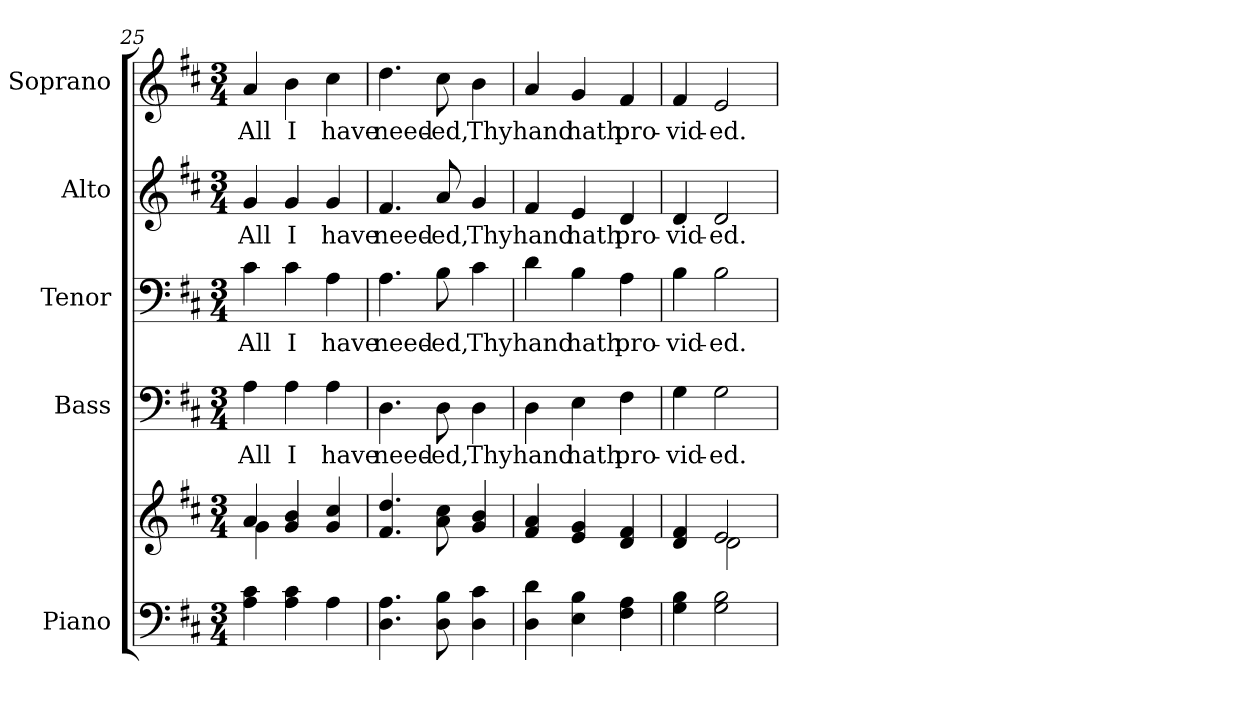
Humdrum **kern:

**kern	**kern	**kern	**text	**kern	**text	**kern	**text	**kern	**text
*part5	*part5	*part4	*part4	*part3	*part3	*part2	*part2	*part1	*part1
*staff6	*staff5	*staff4	*staff4	*staff3	*staff3	*staff2	*staff2	*staff1	*staff1
*I"Piano	*	*I"Bass	*	*I"Tenor	*	*I"Alto	*	*I"Soprano	*
*I'Pno.	*	*I'B.	*	*I'T.	*	*I'A.	*	*I'S.	*
!!LO:PB:g=z
*clefF4	*clefG2	*clefF4	*	*clefF4	*	*clefG2	*	*clefG2	*
*k[f#c#]	*k[f#c#]	*k[f#c#]	*	*k[f#c#]	*	*k[f#c#]	*	*k[f#c#]	*
*D:	*D:	*D:	*	*D:	*	*D:	*	*D:	*
*M3/4	*M3/4	*M3/4	*	*M3/4	*	*M3/4	*	*M3/4	*
=25	=25	=25	=25	=25	=25	=25	=25	=25	=25
*	*^	*	*	*	*	*	*	*	*
!	!	!	!	!LO:LY:b:color=#000000	!	!	!	!	!	!
!	!	!	!	!	!	!LO:LY:b:color=#000000	!	!	!	!
!	!	!	!	!	!	!	!	!LO:LY:b:color=#000000	!	!
!	!	!	!	!	!	!	!	!	!	!LO:LY:b:color=#000000
4Ai\ 4c#i	4ai/	4gi\	4Ai\	All	4c#i\	All	4gi/	All	4ai/	All
!	!	!	!	!LO:LY:b:color=#000000	!	!	!	!	!	!
!	!	!	!	!	!	!LO:LY:b:color=#000000	!	!	!	!
!	!	!	!	!	!	!	!	!LO:LY:b:color=#000000	!	!
!	!	!	!	!	!	!	!	!	!	!LO:LY:b:color=#000000
4Ai\ 4c#i	4gi/ 4bi	4ryy	4Ai\	I	4c#i\	I	4gi/	I	4bi\	I
!	!	!	!	!LO:LY:b:color=#000000	!	!	!	!	!	!
!	!	!	!	!	!	!LO:LY:b:color=#000000	!	!	!	!
!	!	!	!	!	!	!	!	!LO:LY:b:color=#000000	!	!
!	!	!	!	!	!	!	!	!	!	!LO:LY:b:color=#000000
4Ai\	4gi/ 4cc#i	4ryy	4Ai\	have	4Ai\	have	4gi/	have	4cc#i\	have
*	*v	*v	*	*	*	*	*	*	*	*
=26	=26	=26	=26	=26	=26	=26	=26	=26	=26
*	*^	*	*	*	*	*	*	*	*
!	!	!	!	!LO:LY:b:color=#000000	!	!	!	!	!	!
*	*v	*v	*	*	*	*	*	*	*	*
*	*^	*	*	*	*	*	*	*	*
!	!	!	!	!	!	!LO:LY:b:color=#000000	!	!	!	!
*	*v	*v	*	*	*	*	*	*	*	*
*	*^	*	*	*	*	*	*	*	*
!	!	!	!	!	!	!	!	!LO:LY:b:color=#000000	!	!
*	*v	*v	*	*	*	*	*	*	*	*
*	*^	*	*	*	*	*	*	*	*
!	!	!	!	!	!	!	!	!	!	!LO:LY:b:color=#000000
*	*v	*v	*	*	*	*	*	*	*	*
4.Di\ 4.Ai	4.f#i/ 4.ddi	4.Di\	need-	4.Ai\	need-	4.f#i/	need-	4.ddi\	need-
!	!	!	!LO:LY:b:color=#000000	!	!	!	!	!	!
!	!	!	!	!	!LO:LY:b:color=#000000	!	!	!	!
!	!	!	!	!	!	!	!LO:LY:b:color=#000000	!	!
!	!	!	!	!	!	!	!	!	!LO:LY:b:color=#000000
8Di\ 8Bi	8ai\ 8cc#i	8Di\	-ed,	8Bi\	-ed,	8ai/	-ed,	8cc#i\	-ed,
!	!	!	!LO:LY:b:color=#000000	!	!	!	!	!	!
!	!	!	!	!	!LO:LY:b:color=#000000	!	!	!	!
!	!	!	!	!	!	!	!LO:LY:b:color=#000000	!	!
!	!	!	!	!	!	!	!	!	!LO:LY:b:color=#000000
4Di\ 4c#i	4gi/ 4bi	4Di\	Thy	4c#i\	Thy	4gi/	Thy	4bi\	Thy
=27	=27	=27	=27	=27	=27	=27	=27	=27	=27
!	!	!	!LO:LY:b:color=#000000	!	!	!	!	!	!
!	!	!	!	!	!LO:LY:b:color=#000000	!	!	!	!
!	!	!	!	!	!	!	!LO:LY:b:color=#000000	!	!
!	!	!	!	!	!	!	!	!	!LO:LY:b:color=#000000
4Di\ 4di	4f#i/ 4ai	4Di\	hand	4di\	hand	4f#i/	hand	4ai/	hand
!	!	!	!LO:LY:b:color=#000000	!	!	!	!	!	!
!	!	!	!	!	!LO:LY:b:color=#000000	!	!	!	!
!	!	!	!	!	!	!	!LO:LY:b:color=#000000	!	!
!	!	!	!	!	!	!	!	!	!LO:LY:b:color=#000000
4Ei\ 4Bi	4ei/ 4gi	4Ei\	hath	4Bi\	hath	4ei/	hath	4gi/	hath
!	!	!	!LO:LY:b:color=#000000	!	!	!	!	!	!
!	!	!	!	!	!LO:LY:b:color=#000000	!	!	!	!
!	!	!	!	!	!	!	!LO:LY:b:color=#000000	!	!
!	!	!	!	!	!	!	!	!	!LO:LY:b:color=#000000
4F#i\ 4Ai	4di/ 4f#i	4F#i\	pro-	4Ai\	pro-	4di/	pro-	4f#i/	pro-
!!LO:PB:g=z
=28	=28	=28	=28	=28	=28	=28	=28	=28	=28
*	*^	*	*	*	*	*	*	*	*
!	!	!	!	!LO:LY:b:color=#000000	!	!	!	!	!	!
!	!	!	!	!	!	!LO:LY:b:color=#000000	!	!	!	!
!	!	!	!	!	!	!	!	!LO:LY:b:color=#000000	!	!
!	!	!	!	!	!	!	!	!	!	!LO:LY:b:color=#000000
4Gi\ 4Bi	4di/ 4f#i	4ryy	4Gi\	-vid-	4Bi\	-vid-	4di/	-vid-	4f#i/	-vid-
!	!	!	!	!LO:LY:b:color=#000000	!	!	!	!	!	!
!	!	!	!	!	!	!LO:LY:b:color=#000000	!	!	!	!
!	!	!	!	!	!	!	!	!LO:LY:b:color=#000000	!	!
!	!	!	!	!	!	!	!	!	!	!LO:LY:b:color=#000000
2Gi\ 2Bi	2ei/	2di\	2Gi\	-ed.	2Bi\	-ed.	2di/	-ed.	2ei/	-ed.
*	*v	*v	*	*	*	*	*	*	*	*
=	=	=	=	=	=	=	=	=	=
*-	*-	*-	*-	*-	*-	*-	*-	*-	*-
